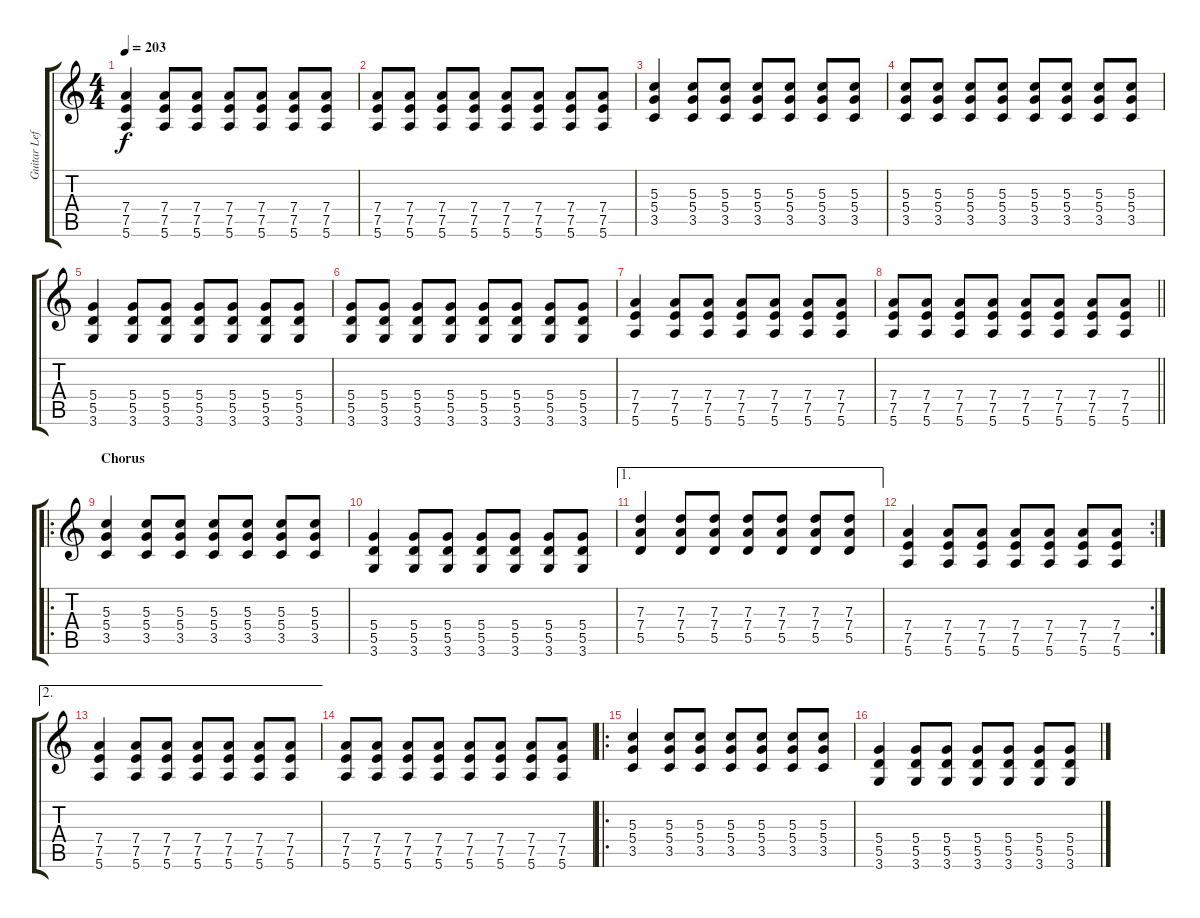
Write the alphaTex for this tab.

\track ("Guitar Left" "Guitar Lef") {instrument distortionguitar}
\staff {score tabs}
\tuning (E4 B3 G3 D3 A2 E2) {hide}
\ts (4 4)
\tempo 203
\clef g2
\ks c
(7.4 7.5 5.6).4{dy f} (7.4 7.5 5.6).8 (7.4 7.5 5.6).8 (7.4 7.5 5.6).8 (7.4 7.5 5.6).8 (7.4 7.5 5.6).8 (7.4 7.5 5.6).8 |
(7.4 7.5 5.6).8 (7.4 7.5 5.6).8 (7.4 7.5 5.6).8 (7.4 7.5 5.6).8 (7.4 7.5 5.6).8 (7.4 7.5 5.6).8 (7.4 7.5 5.6).8 (7.4 7.5 5.6).8 |
(5.3 5.4 3.5).4 (5.3 5.4 3.5).8 (5.3 5.4 3.5).8 (5.3 5.4 3.5).8 (5.3 5.4 3.5).8 (5.3 5.4 3.5).8 (5.3 5.4 3.5).8 |
(5.3 5.4 3.5).8 (5.3 5.4 3.5).8 (5.3 5.4 3.5).8 (5.3 5.4 3.5).8 (5.3 5.4 3.5).8 (5.3 5.4 3.5).8 (5.3 5.4 3.5).8 (5.3 5.4 3.5).8 |
(5.4 5.5 3.6).4 (5.4 5.5 3.6).8 (5.4 5.5 3.6).8 (5.4 5.5 3.6).8 (5.4 5.5 3.6).8 (5.4 5.5 3.6).8 (5.4 5.5 3.6).8 |
(5.4 5.5 3.6).8 (5.4 5.5 3.6).8 (5.4 5.5 3.6).8 (5.4 5.5 3.6).8 (5.4 5.5 3.6).8 (5.4 5.5 3.6).8 (5.4 5.5 3.6).8 (5.4 5.5 3.6).8 |
(7.4 7.5 5.6).4 (7.4 7.5 5.6).8 (7.4 7.5 5.6).8 (7.4 7.5 5.6).8 (7.4 7.5 5.6).8 (7.4 7.5 5.6).8 (7.4 7.5 5.6).8 |
\barLineRight lightlight
(7.4 7.5 5.6).8 (7.4 7.5 5.6).8 (7.4 7.5 5.6).8 (7.4 7.5 5.6).8 (7.4 7.5 5.6).8 (7.4 7.5 5.6).8 (7.4 7.5 5.6).8 (7.4 7.5 5.6).8 |
\ro
\section ("" "Chorus")
(5.3 5.4 3.5).4 (5.3 5.4 3.5).8 (5.3 5.4 3.5).8 (5.3 5.4 3.5).8 (5.3 5.4 3.5).8 (5.3 5.4 3.5).8 (5.3 5.4 3.5).8 |
(5.4 5.5 3.6).4 (5.4 5.5 3.6).8 (5.4 5.5 3.6).8 (5.4 5.5 3.6).8 (5.4 5.5 3.6).8 (5.4 5.5 3.6).8 (5.4 5.5 3.6).8 |
\ae 1
(7.3 7.4 5.5).4 (7.3 7.4 5.5).8 (7.3 7.4 5.5).8 (7.3 7.4 5.5).8 (7.3 7.4 5.5).8 (7.3 7.4 5.5).8 (7.3 7.4 5.5).8 |
\rc 2
(7.4 7.5 5.6).4 (7.4 7.5 5.6).8 (7.4 7.5 5.6).8 (7.4 7.5 5.6).8 (7.4 7.5 5.6).8 (7.4 7.5 5.6).8 (7.4 7.5 5.6).8 |
\ae 2
(7.4 7.5 5.6).4 (7.4 7.5 5.6).8 (7.4 7.5 5.6).8 (7.4 7.5 5.6).8 (7.4 7.5 5.6).8 (7.4 7.5 5.6).8 (7.4 7.5 5.6).8 |
(7.4 7.5 5.6).8 (7.4 7.5 5.6).8 (7.4 7.5 5.6).8 (7.4 7.5 5.6).8 (7.4 7.5 5.6).8 (7.4 7.5 5.6).8 (7.4 7.5 5.6).8 (7.4 7.5 5.6).8 |
\ro
(5.3 5.4 3.5).4 (5.3 5.4 3.5).8 (5.3 5.4 3.5).8 (5.3 5.4 3.5).8 (5.3 5.4 3.5).8 (5.3 5.4 3.5).8 (5.3 5.4 3.5).8 |
(5.4 5.5 3.6).4 (5.4 5.5 3.6).8 (5.4 5.5 3.6).8 (5.4 5.5 3.6).8 (5.4 5.5 3.6).8 (5.4 5.5 3.6).8 (5.4 5.5 3.6).8
